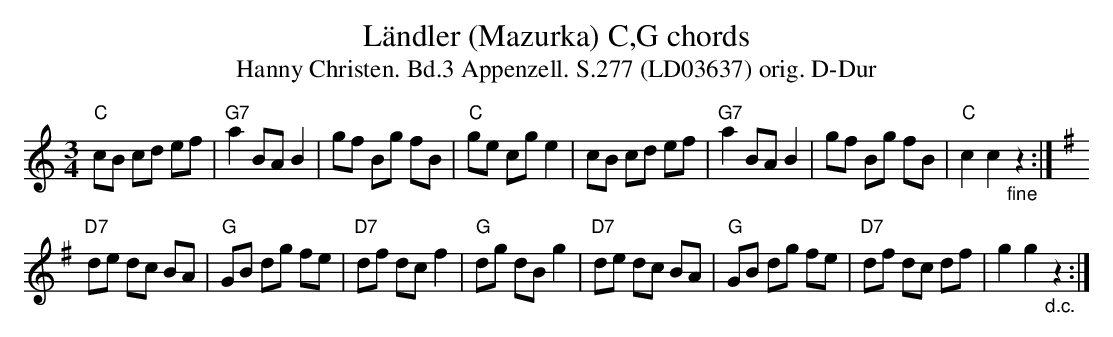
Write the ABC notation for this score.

X:1
T:Ländler (Mazurka) C,G chords
T:Hanny Christen. Bd.3 Appenzell. S.277 (LD03637) orig. D-Dur
M:3/4
L:1/8
K:Cmaj%%MIDI gchordon
"C"cB cd ef | "G7"a2 BA B2 | gf Bg fB | "C"ge cg e2 | cB cd ef | "G7"a2 BA B2 | gf Bg fB | "C"c2 c2"_fine" z2 :|
K:Gmaj%%MIDI gchordon
"D7"de dc BA | "G"GB dg fe | "D7"df dc f2 | "G"dg dB g2 | "D7"de dc BA | "G"GB dg fe | "D7"df dc df | g2 g2"_d.c." z2 :|
